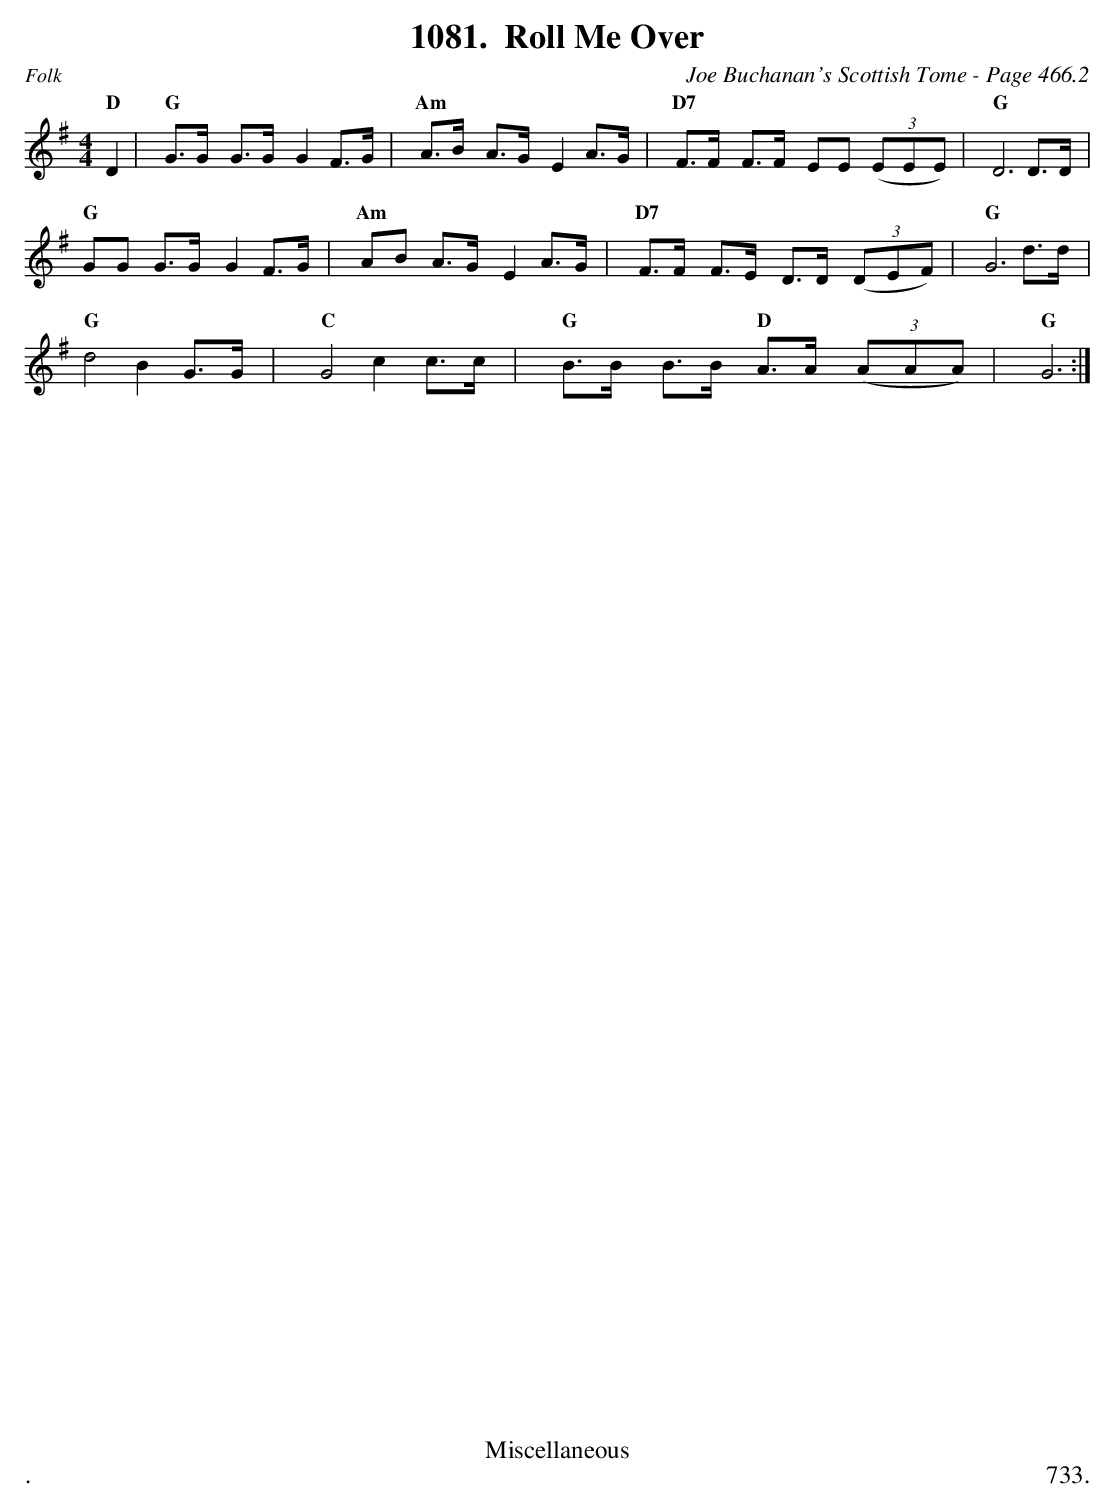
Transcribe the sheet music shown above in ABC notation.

X:1
T:Roll Me Over
C:Joe Buchanan's Scottish Tome - Page 466.2
L:1/8
M:4/4
K:G
"D"D2 | "G"G>G G>G G2 F>G | "Am"A>B A>G E2 A>G | "D7"F>F F>F EE ((3EEE) | "G"D6 D>D |
"G"GG G>G G2 F>G | "Am"AB A>G E2 A>G | "D7"F>F F>E D>D ((3DEF) | "G"G6 d>d |
"G"d4 B2 G>G | "C"G4 c2 c>c | "G"B>B B>B "D"A>A ((3AAA) | "G"G6 :|
